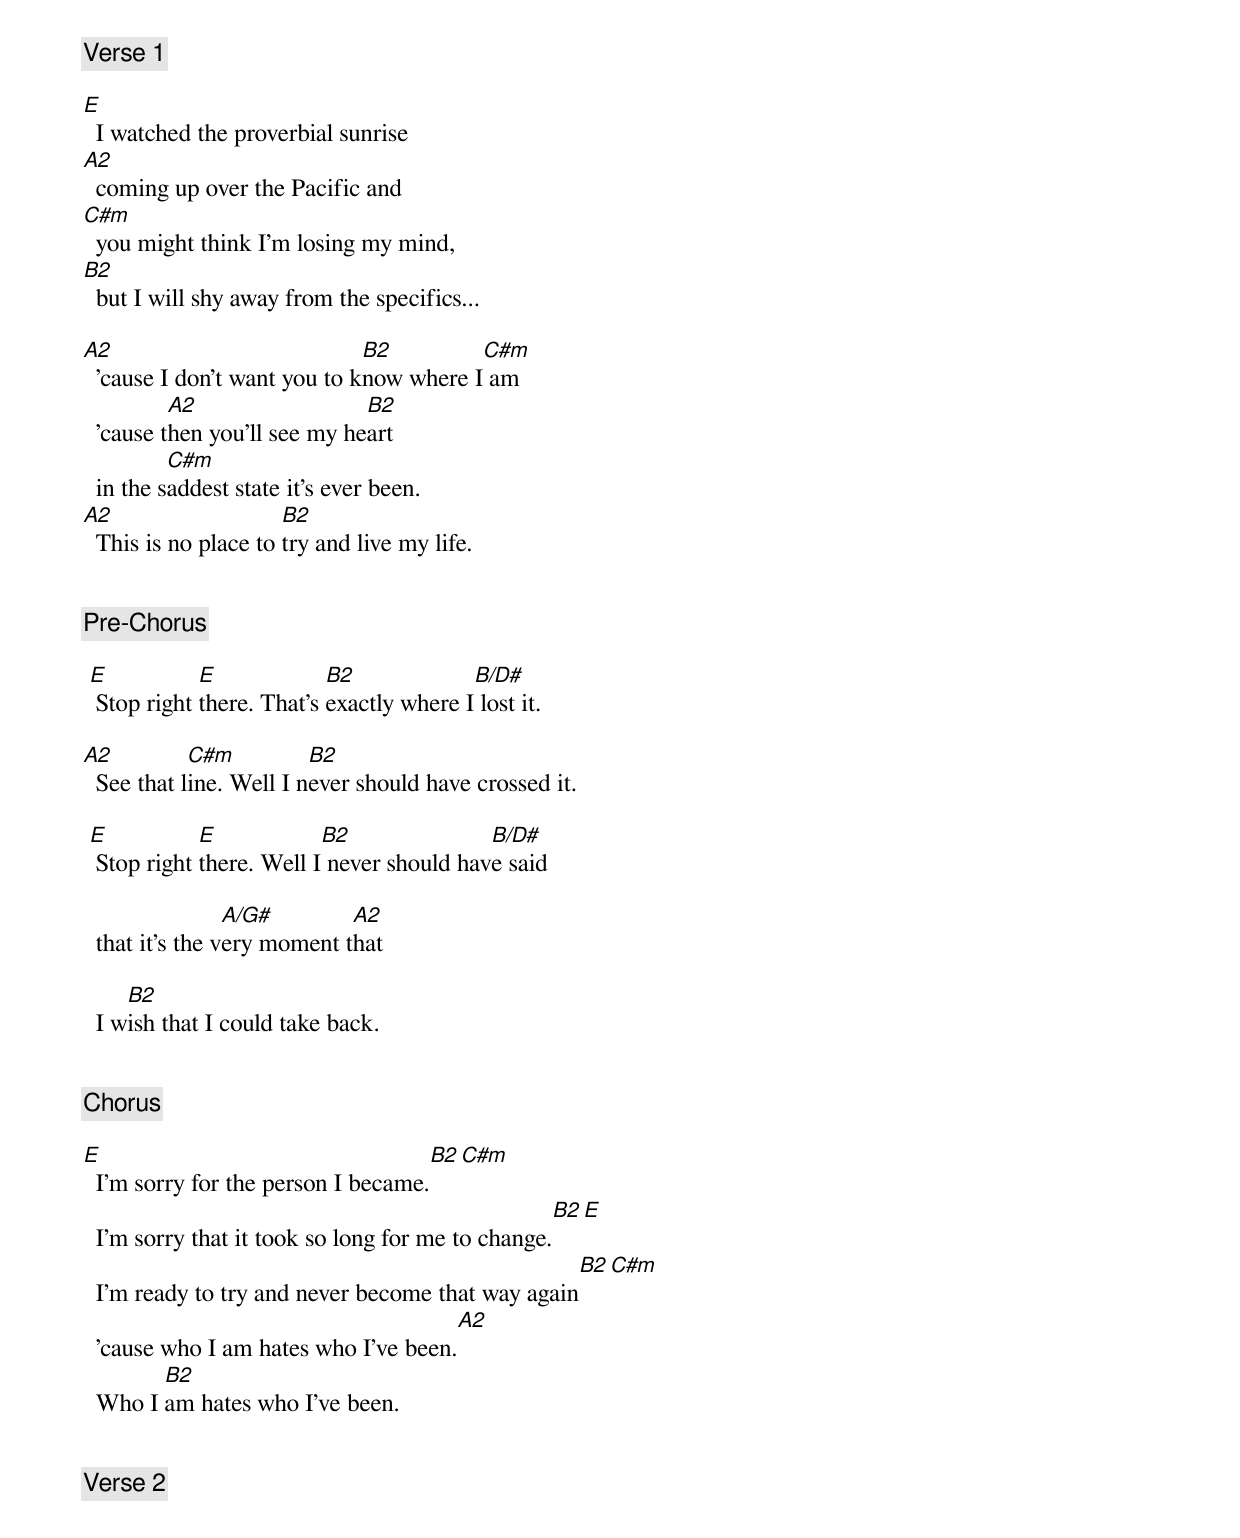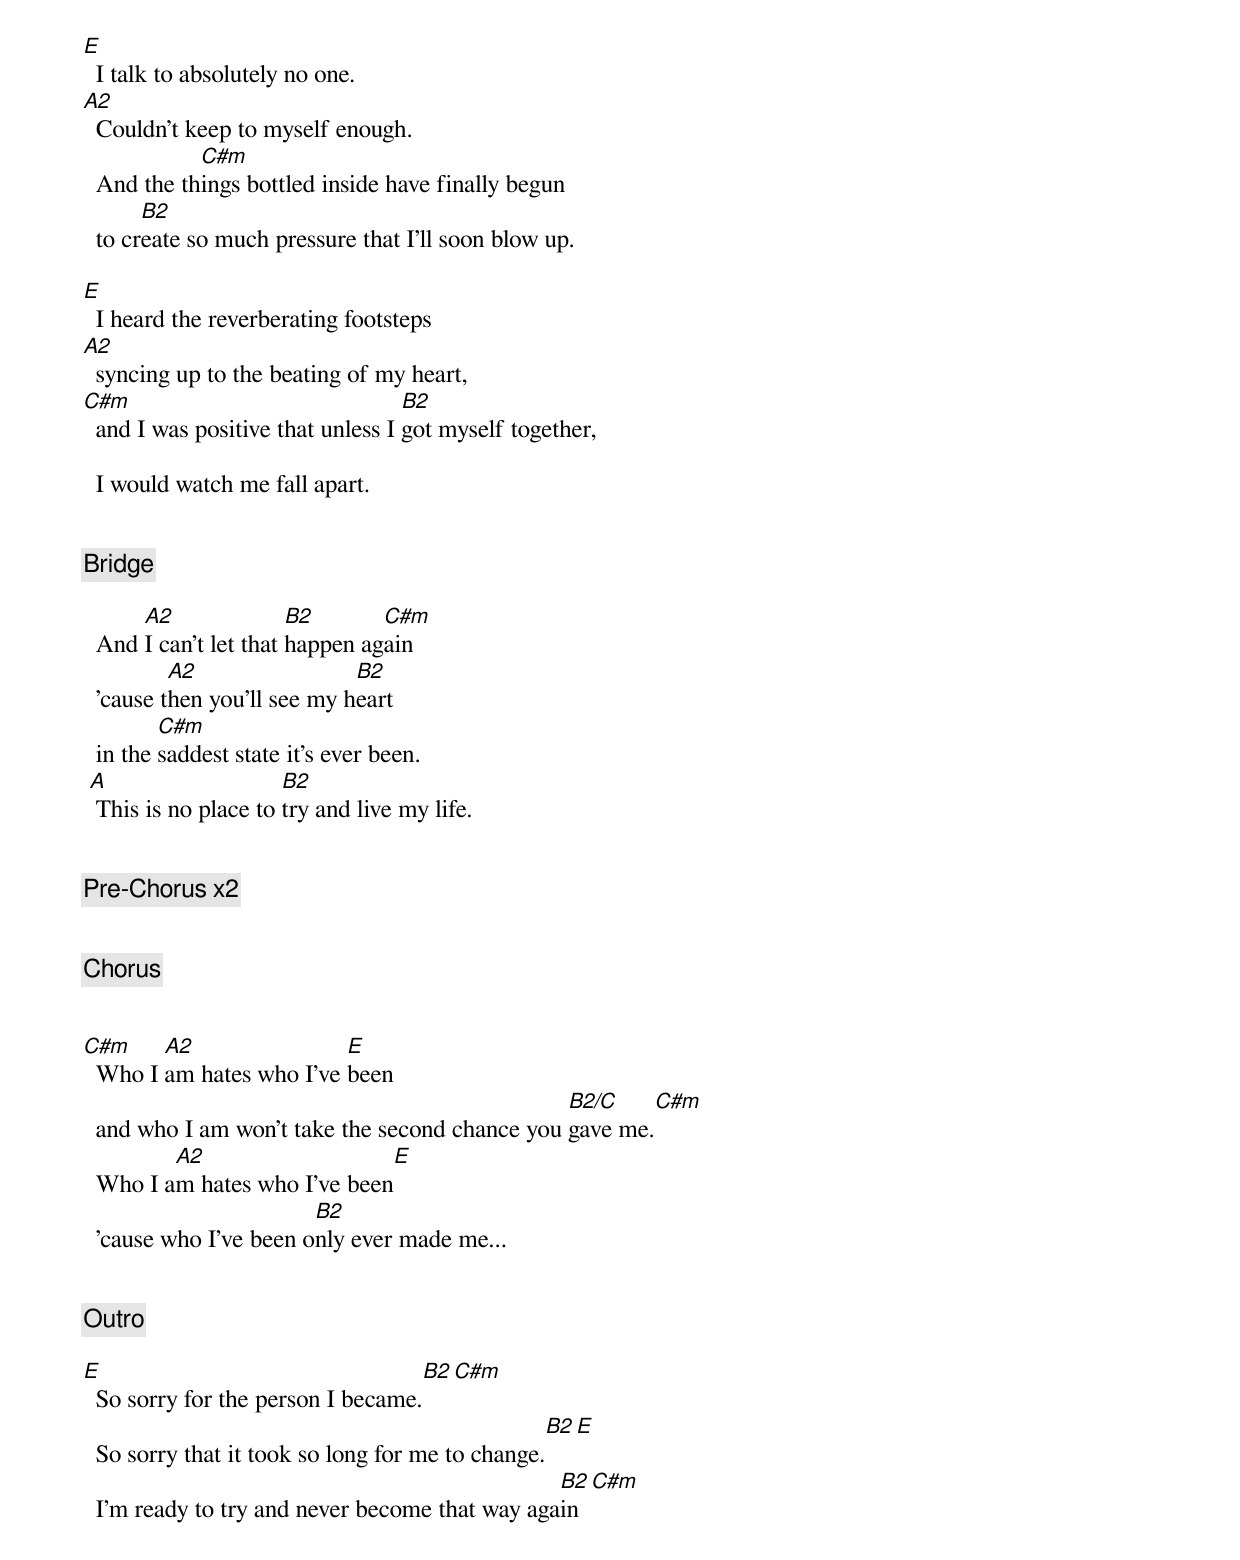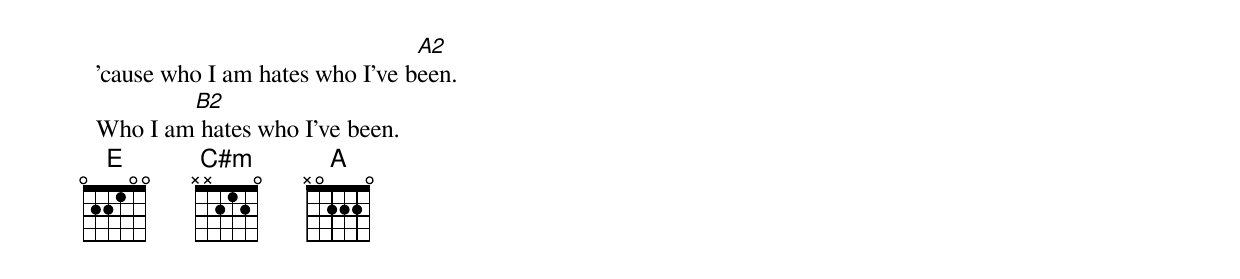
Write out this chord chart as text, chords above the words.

[Verse 1]

E
  I watched the proverbial sunrise
A2
  coming up over the Pacific and
C#m
  you might think I'm losing my mind,
B2
  but I will shy away from the specifics...

A2                            B2         C#m
  'cause I don't want you to know where I am
          A2                  B2
  'cause then you'll see my heart
          C#m
  in the saddest state it's ever been.
A2                    B2
  This is no place to try and live my life.


[Pre-Chorus]

 E           E             B2             B/D#
  Stop right there. That's exactly where I lost it.

A2          C#m          B2
  See that line. Well I never should have crossed it.

 E           E            B2               B/D#
  Stop right there. Well I never should have said

                 A/G#        A2
  that it's the very moment that

     B2
  I wish that I could take back.


[Chorus]

E                                     B2  C#m
  I'm sorry for the person I became.
                                                   B2  E
  I'm sorry that it took so long for me to change.
                                                   B2 C#m
  I'm ready to try and never become that way again
                                      A2
  'cause who I am hates who I've been.
        B2
  Who I am hates who I've been.


[Verse 2]

E
  I talk to absolutely no one.
A2
  Couldn't keep to myself enough.
            C#m
  And the things bottled inside have finally begun
       B2
  to create so much pressure that I'll soon blow up.

E
  I heard the reverberating footsteps
A2
  syncing up to the beating of my heart,
C#m                                B2
  and I was positive that unless I got myself together,

  I would watch me fall apart.


[Bridge]

      A2               B2       C#m
  And I can't let that happen again
          A2                 B2
  'cause then you'll see my heart
         C#m
  in the saddest state it's ever been.
 A                    B2
  This is no place to try and live my life.


[Pre-Chorus x2]


[Chorus]


C#m     A2                E
  Who I am hates who I've been
                                                B2/C       C#m
  and who I am won't take the second chance you gave me.
         A2                   E
  Who I am hates who I've been
                        B2
  'cause who I've been only ever made me...


[Outro]

E                                   B2  C#m
  So sorry for the person I became.
                                                  B2 E
  So sorry that it took so long for me to change.
                                                B2  C#m
  I'm ready to try and never become that way again
                                  A2
  'cause who I am hates who I've been.
          B2
  Who I am hates who I've been.
